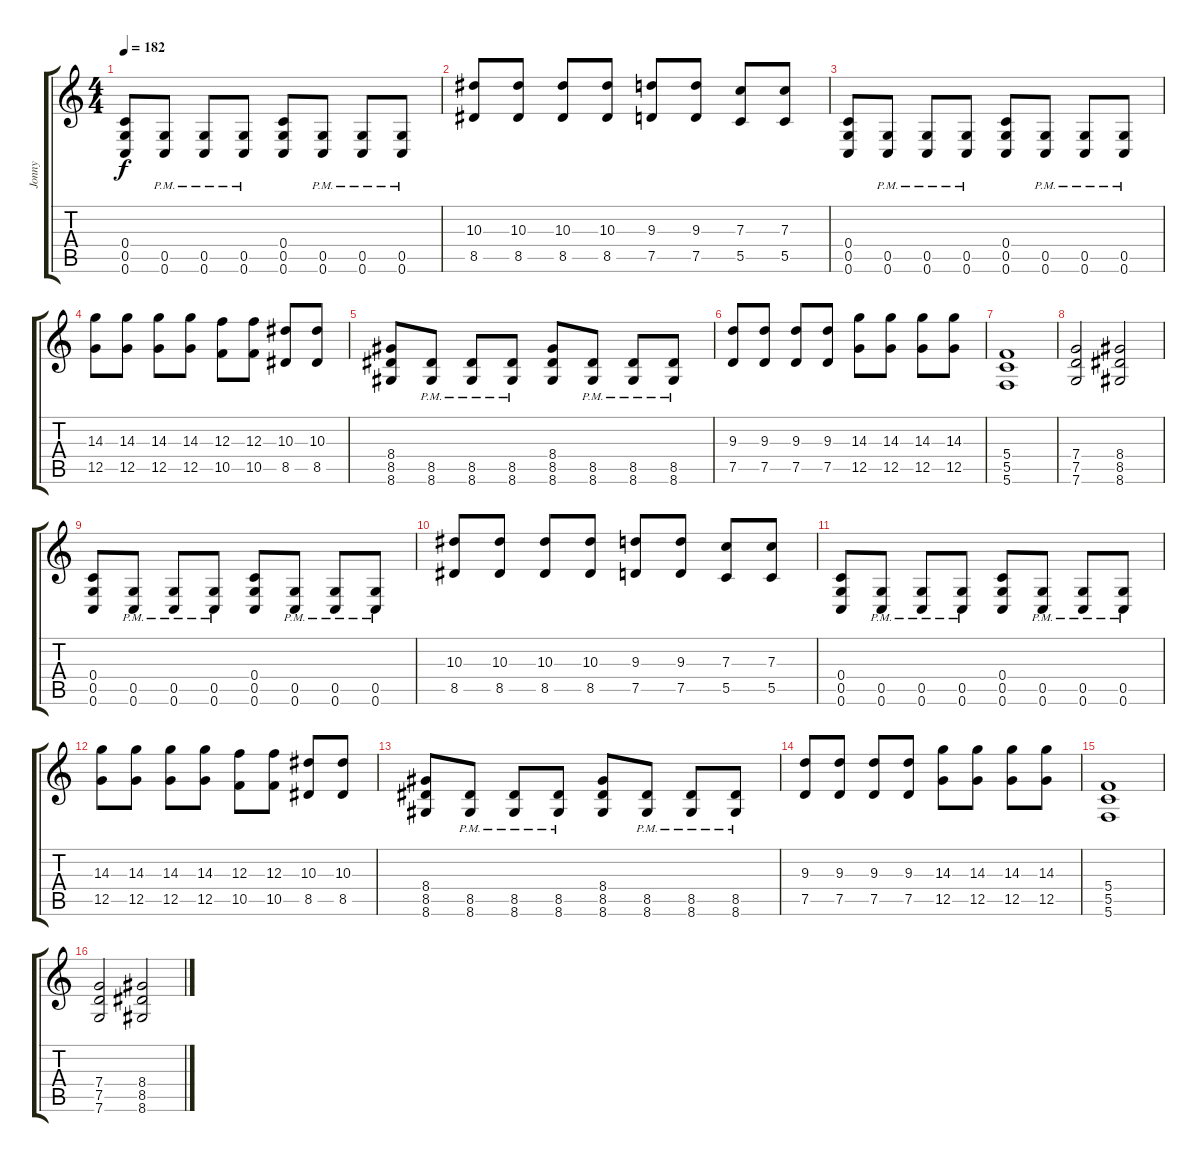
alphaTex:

\track ("Jonny" "Jonny") {instrument distortionguitar}
\staff {score tabs}
\tuning (D4 A3 F3 C3 G2 C2) {hide}
\ts (4 4)
\tempo 182
\clef g2
\ks c
(0.4 0.5 0.6).8{dy f} (0.5{pm} 0.6{pm}).8 (0.5{pm} 0.6{pm}).8 (0.5{pm} 0.6{pm}).8 (0.4 0.5 0.6).8 (0.5{pm} 0.6{pm}).8 (0.5{pm} 0.6{pm}).8 (0.5{pm} 0.6{pm}).8 |
(10.3 8.5).8 (10.3 8.5).8 (10.3 8.5).8 (10.3 8.5).8 (9.3 7.5).8 (9.3 7.5).8 (7.3 5.5).8 (7.3 5.5).8 |
(0.4 0.5 0.6).8 (0.5{pm} 0.6{pm}).8 (0.5{pm} 0.6{pm}).8 (0.5{pm} 0.6{pm}).8 (0.4 0.5 0.6).8 (0.5{pm} 0.6{pm}).8 (0.5{pm} 0.6{pm}).8 (0.5{pm} 0.6{pm}).8 |
(14.3 12.5).8 (14.3 12.5).8 (14.3 12.5).8 (14.3 12.5).8 (12.3 10.5).8 (12.3 10.5).8 (10.3 8.5).8 (10.3 8.5).8 |
(8.4 8.5 8.6).8 (8.5{pm} 8.6{pm}).8 (8.5{pm} 8.6{pm}).8 (8.5{pm} 8.6{pm}).8 (8.4 8.5 8.6).8 (8.5{pm} 8.6{pm}).8 (8.5{pm} 8.6{pm}).8 (8.5{pm} 8.6{pm}).8 |
(9.3 7.5).8 (9.3 7.5).8 (9.3 7.5).8 (9.3 7.5).8 (14.3 12.5).8 (14.3 12.5).8 (14.3 12.5).8 (14.3 12.5).8 |
(5.4 5.5 5.6).1 |
(7.4 7.5 7.6).2 (8.4 8.5 8.6).2 |
(0.4 0.5 0.6).8 (0.5{pm} 0.6{pm}).8 (0.5{pm} 0.6{pm}).8 (0.5{pm} 0.6{pm}).8 (0.4 0.5 0.6).8 (0.5{pm} 0.6{pm}).8 (0.5{pm} 0.6{pm}).8 (0.5{pm} 0.6{pm}).8 |
(10.3 8.5).8 (10.3 8.5).8 (10.3 8.5).8 (10.3 8.5).8 (9.3 7.5).8 (9.3 7.5).8 (7.3 5.5).8 (7.3 5.5).8 |
(0.4 0.5 0.6).8 (0.5{pm} 0.6{pm}).8 (0.5{pm} 0.6{pm}).8 (0.5{pm} 0.6{pm}).8 (0.4 0.5 0.6).8 (0.5{pm} 0.6{pm}).8 (0.5{pm} 0.6{pm}).8 (0.5{pm} 0.6{pm}).8 |
(14.3 12.5).8 (14.3 12.5).8 (14.3 12.5).8 (14.3 12.5).8 (12.3 10.5).8 (12.3 10.5).8 (10.3 8.5).8 (10.3 8.5).8 |
(8.4 8.5 8.6).8 (8.5{pm} 8.6{pm}).8 (8.5{pm} 8.6{pm}).8 (8.5{pm} 8.6{pm}).8 (8.4 8.5 8.6).8 (8.5{pm} 8.6{pm}).8 (8.5{pm} 8.6{pm}).8 (8.5{pm} 8.6{pm}).8 |
(9.3 7.5).8 (9.3 7.5).8 (9.3 7.5).8 (9.3 7.5).8 (14.3 12.5).8 (14.3 12.5).8 (14.3 12.5).8 (14.3 12.5).8 |
(5.4 5.5 5.6).1 |
(7.4 7.5 7.6).2 (8.4 8.5 8.6).2
